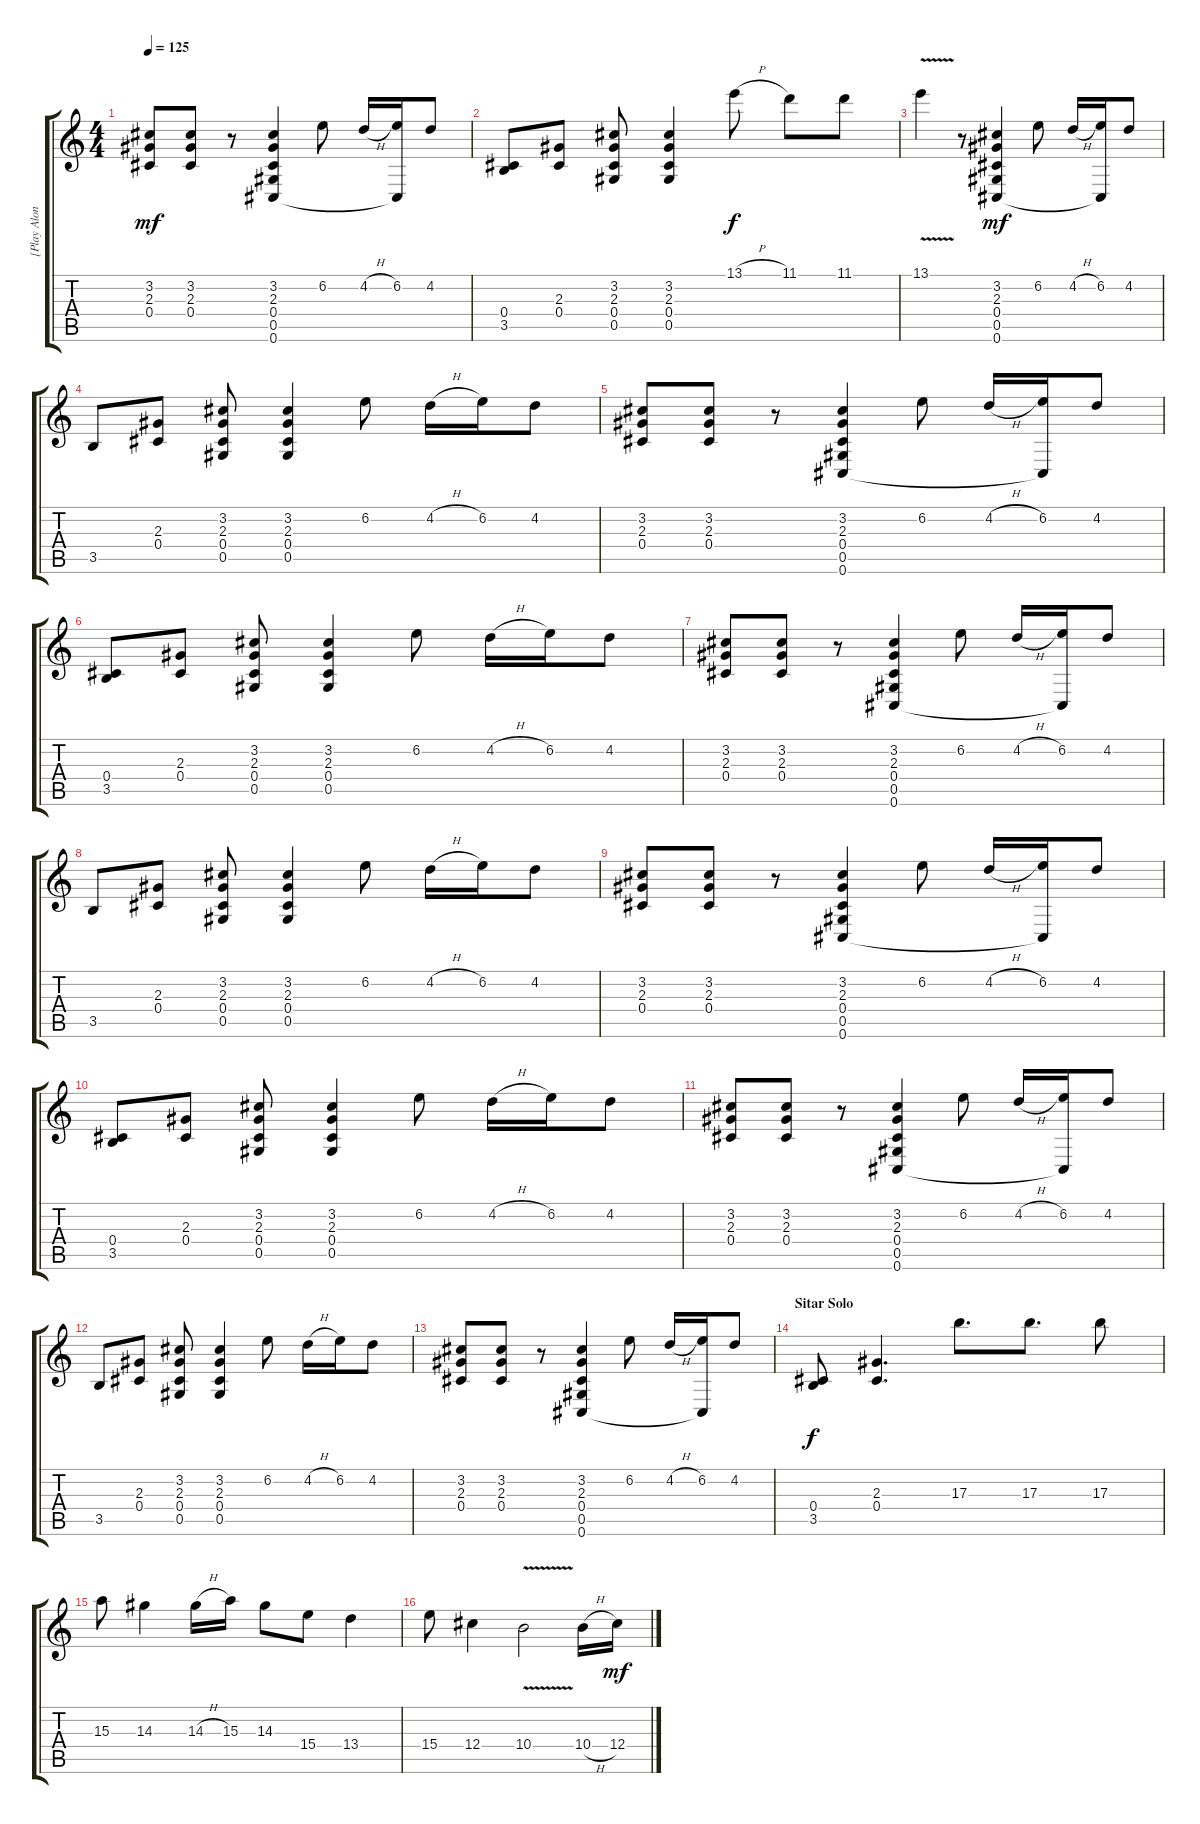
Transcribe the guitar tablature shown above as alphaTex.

\track ("[Play Along]" "[Play Alon") {instrument electricguitarjazz}
\staff {score tabs}
\tuning (Eb4 Bb3 Gb3 Db3 Ab2 Db2) {hide}
\ts (4 4)
\tempo 125
\clef g2
\ks c
(3.2 2.3 0.4).8{dy mf} (3.2 2.3 0.4).8 r.8 (3.2 2.3 0.4 0.5 0.6).4 6.2.8 4.2{h}.16 (6.2 0.6{t}).16 4.2.8 |
(0.4 3.5).8 (2.3 0.4).8 (3.2 2.3 0.4 0.5).8 (3.2 2.3 0.4 0.5).4 13.1{h}.8{dy f} 11.1.8 11.1.8 |
13.1{v}.4 r.8 (3.2 2.3 0.4 0.5 0.6).4{dy mf} 6.2.8 4.2{h}.16 (6.2 0.6{t}).16 4.2.8 |
3.5.8 (2.3 0.4).8 (3.2 2.3 0.4 0.5).8 (3.2 2.3 0.4 0.5).4 6.2.8 4.2{h}.16 6.2.16 4.2.8 |
(3.2 2.3 0.4).8 (3.2 2.3 0.4).8 r.8 (3.2 2.3 0.4 0.5 0.6).4 6.2.8 4.2{h}.16 (6.2 0.6{t}).16 4.2.8 |
(0.4 3.5).8 (2.3 0.4).8 (3.2 2.3 0.4 0.5).8 (3.2 2.3 0.4 0.5).4 6.2.8 4.2{h}.16 6.2.16 4.2.8 |
(3.2 2.3 0.4).8 (3.2 2.3 0.4).8 r.8 (3.2 2.3 0.4 0.5 0.6).4 6.2.8 4.2{h}.16 (6.2 0.6{t}).16 4.2.8 |
3.5.8 (2.3 0.4).8 (3.2 2.3 0.4 0.5).8 (3.2 2.3 0.4 0.5).4 6.2.8 4.2{h}.16 6.2.16 4.2.8 |
(3.2 2.3 0.4).8 (3.2 2.3 0.4).8 r.8 (3.2 2.3 0.4 0.5 0.6).4 6.2.8 4.2{h}.16 (6.2 0.6{t}).16 4.2.8 |
(0.4 3.5).8 (2.3 0.4).8 (3.2 2.3 0.4 0.5).8 (3.2 2.3 0.4 0.5).4 6.2.8 4.2{h}.16 6.2.16 4.2.8 |
(3.2 2.3 0.4).8 (3.2 2.3 0.4).8 r.8 (3.2 2.3 0.4 0.5 0.6).4 6.2.8 4.2{h}.16 (6.2 0.6{t}).16 4.2.8 |
3.5.8 (2.3 0.4).8 (3.2 2.3 0.4 0.5).8 (3.2 2.3 0.4 0.5).4 6.2.8 4.2{h}.16 6.2.16 4.2.8 |
(3.2 2.3 0.4).8 (3.2 2.3 0.4).8 r.8 (3.2 2.3 0.4 0.5 0.6).4 6.2.8 4.2{h}.16 (6.2 0.6{t}).16 4.2.8 |
\section ("" "Sitar Solo")
(0.4 3.5).8{dy f} (2.3 0.4).4{d} 17.3.8{d} 17.3.8{d} 17.3.8 |
15.3.8 14.3.4 14.3{h}.16 15.3.16 14.3.8 15.4.8 13.4.4 |
15.4.8 12.4.4 10.4{v}.2 10.4{h}.16 12.4.16{dy mf}
